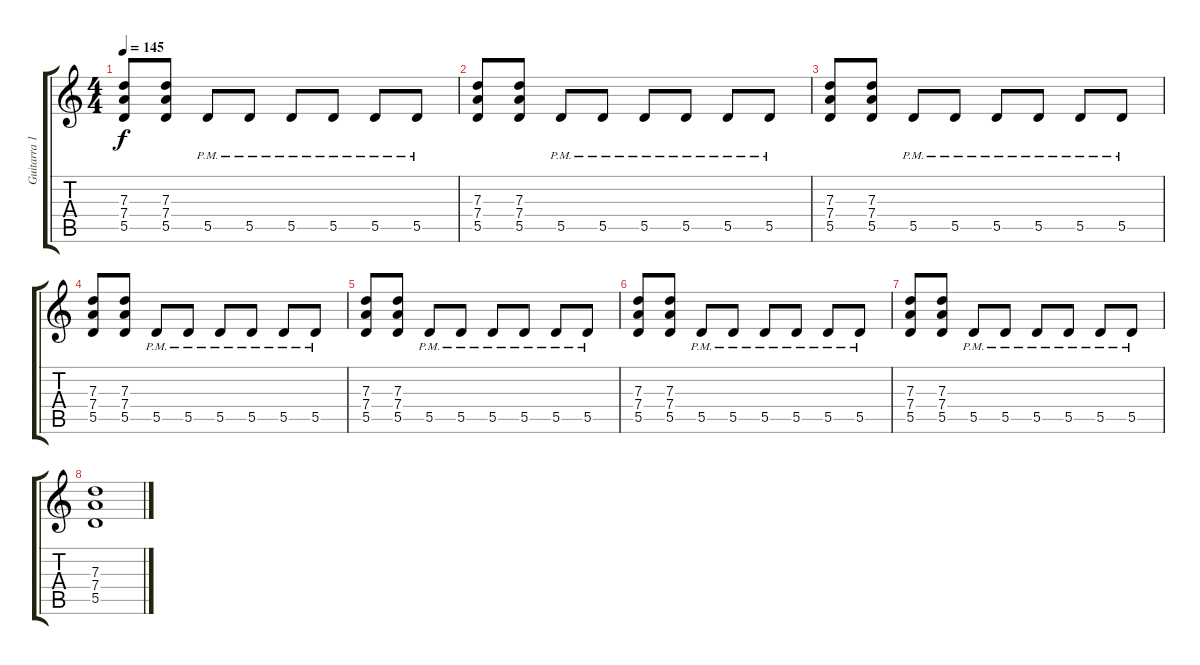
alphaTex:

\track ("Guitarra 1" "Guitarra 1") {instrument distortionguitar}
\staff {score tabs}
\tuning (E4 B3 G3 D3 A2 E2) {hide}
\ts (4 4)
\tempo 145
\clef g2
\ks c
(7.3 7.4 5.5).8{dy f} (7.3 7.4 5.5).8 5.5{pm}.8 5.5{pm}.8 5.5{pm}.8 5.5{pm}.8 5.5{pm}.8 5.5{pm}.8 |
(7.3 7.4 5.5).8 (7.3 7.4 5.5).8 5.5{pm}.8 5.5{pm}.8 5.5{pm}.8 5.5{pm}.8 5.5{pm}.8 5.5{pm}.8 |
(7.3 7.4 5.5).8 (7.3 7.4 5.5).8 5.5{pm}.8 5.5{pm}.8 5.5{pm}.8 5.5{pm}.8 5.5{pm}.8 5.5{pm}.8 |
(7.3 7.4 5.5).8 (7.3 7.4 5.5).8 5.5{pm}.8 5.5{pm}.8 5.5{pm}.8 5.5{pm}.8 5.5{pm}.8 5.5{pm}.8 |
(7.3 7.4 5.5).8 (7.3 7.4 5.5).8 5.5{pm}.8 5.5{pm}.8 5.5{pm}.8 5.5{pm}.8 5.5{pm}.8 5.5{pm}.8 |
(7.3 7.4 5.5).8 (7.3 7.4 5.5).8 5.5{pm}.8 5.5{pm}.8 5.5{pm}.8 5.5{pm}.8 5.5{pm}.8 5.5{pm}.8 |
(7.3 7.4 5.5).8 (7.3 7.4 5.5).8 5.5{pm}.8 5.5{pm}.8 5.5{pm}.8 5.5{pm}.8 5.5{pm}.8 5.5{pm}.8 |
(7.3 7.4 5.5).1
